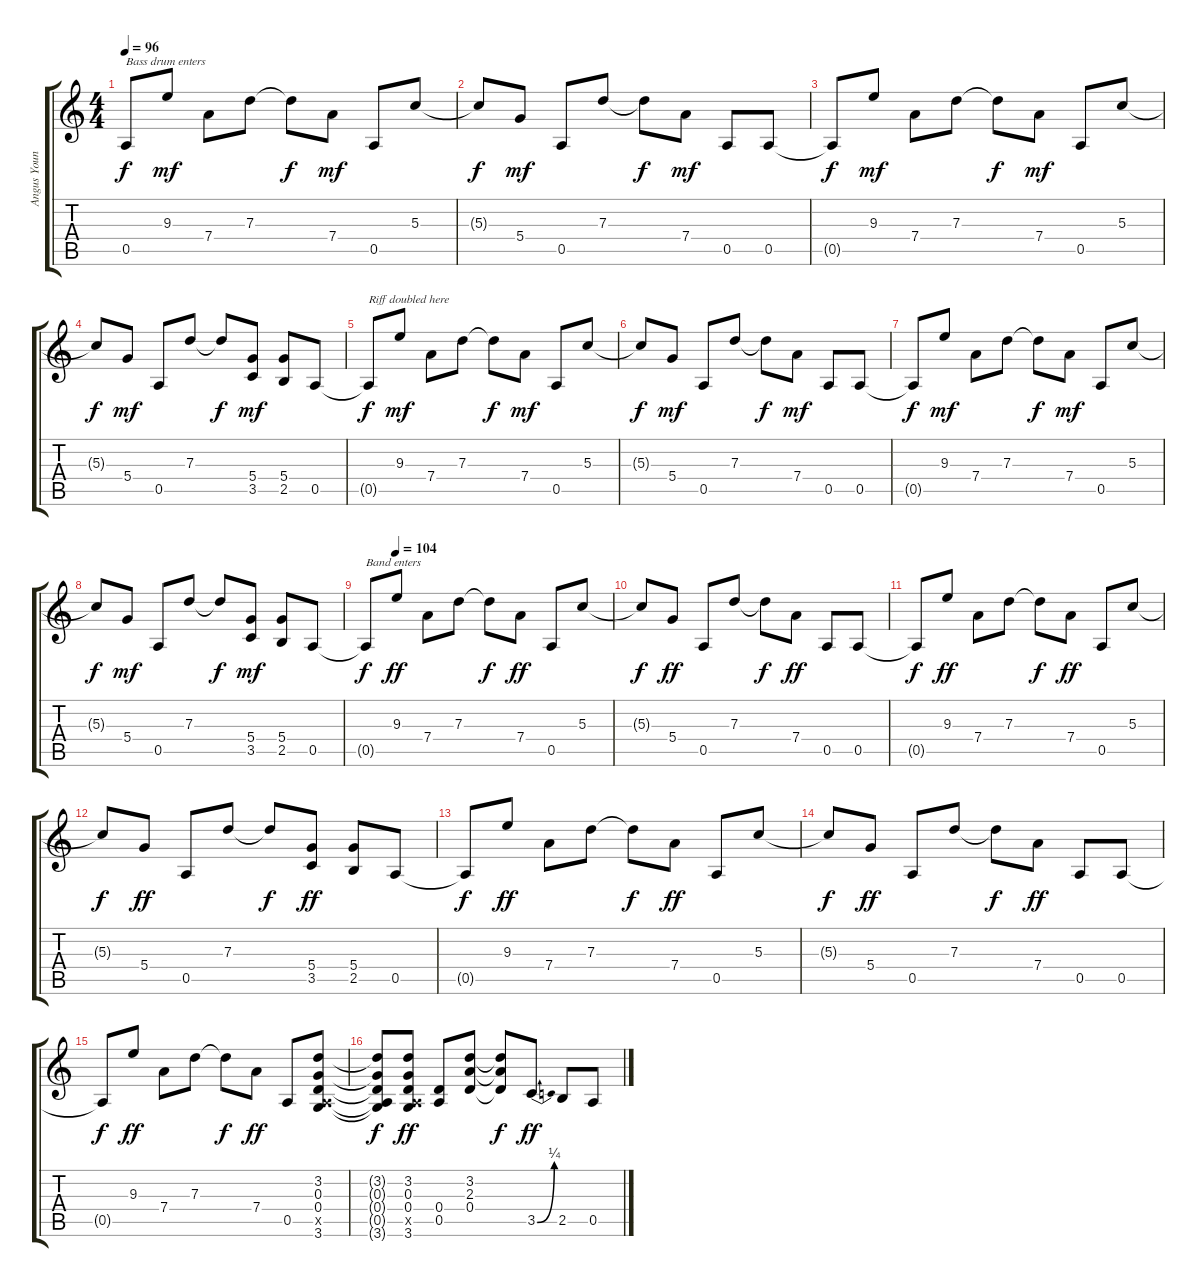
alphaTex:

\track ("Angus Young" "Angus Youn") {instrument overdrivenguitar}
\staff {score tabs}
\tuning (E4 B3 G3 D3 A2 E2) {hide}
\ts (4 4)
\tempo 96
\clef g2
\ks c
0.5{t}.8{txt "Bass drum enters" dy f} 9.3.8{dy mf} 7.4.8 7.3.8 7.3{t}.8{dy f} 7.4.8{dy mf} 0.5.8 5.3.8 |
5.3{t}.8{dy f} 5.4.8{dy mf} 0.5.8 7.3.8 7.3{t}.8{dy f} 7.4.8{dy mf} 0.5.8 0.5.8 |
0.5{t}.8{dy f} 9.3.8{dy mf} 7.4.8 7.3.8 7.3{t}.8{dy f} 7.4.8{dy mf} 0.5.8 5.3.8 |
5.3{t}.8{dy f} 5.4.8{dy mf} 0.5.8 7.3.8 7.3{t}.8{dy f} (5.4 3.5).8{dy mf} (5.4 2.5).8 0.5.8 |
0.5{t}.8{txt "Riff doubled here" dy f} 9.3.8{dy mf} 7.4.8 7.3.8 7.3{t}.8{dy f} 7.4.8{dy mf} 0.5.8 5.3.8 |
5.3{t}.8{dy f} 5.4.8{dy mf} 0.5.8 7.3.8 7.3{t}.8{dy f} 7.4.8{dy mf} 0.5.8 0.5.8 |
0.5{t}.8{dy f} 9.3.8{dy mf} 7.4.8 7.3.8 7.3{t}.8{dy f} 7.4.8{dy mf} 0.5.8 5.3.8 |
5.3{t}.8{dy f} 5.4.8{dy mf} 0.5.8 7.3.8 7.3{t}.8{dy f} (5.4 3.5).8{dy mf} (5.4 2.5).8 0.5.8 |
\tempo (104 0.125)
0.5{t}.8{txt "Band enters" dy f} 9.3.8{dy ff} 7.4.8 7.3.8 7.3{t}.8{dy f} 7.4.8{dy ff} 0.5.8 5.3.8 |
5.3{t}.8{dy f} 5.4.8{dy ff} 0.5.8 7.3.8 7.3{t}.8{dy f} 7.4.8{dy ff} 0.5.8 0.5.8 |
0.5{t}.8{dy f} 9.3.8{dy ff} 7.4.8 7.3.8 7.3{t}.8{dy f} 7.4.8{dy ff} 0.5.8 5.3.8 |
5.3{t}.8{dy f} 5.4.8{dy ff} 0.5.8 7.3.8 7.3{t}.8{dy f} (5.4 3.5).8{dy ff} (5.4 2.5).8 0.5.8 |
0.5{t}.8{dy f} 9.3.8{dy ff} 7.4.8 7.3.8 7.3{t}.8{dy f} 7.4.8{dy ff} 0.5.8 5.3.8 |
5.3{t}.8{dy f} 5.4.8{dy ff} 0.5.8 7.3.8 7.3{t}.8{dy f} 7.4.8{dy ff} 0.5.8 0.5.8 |
0.5{t}.8{dy f} 9.3.8{dy ff} 7.4.8 7.3.8 7.3{t}.8{dy f} 7.4.8{dy ff} 0.5.8 (3.2 0.3 0.4 0.5{x} 3.6).8 |
(3.2{t} 0.3{t} 0.4{t} 0.5{t} 3.6{t}).8{dy f} (3.2 0.3 0.4 0.5{x} 3.6).8{dy ff} (0.4 0.5).8 (3.2 2.3 0.4).8 (3.2{t} 2.3{t} 0.4{t}).8{dy f} 3.5{be (bend 0 0 60 1)}.8{dy ff} 2.5.8 0.5.8
